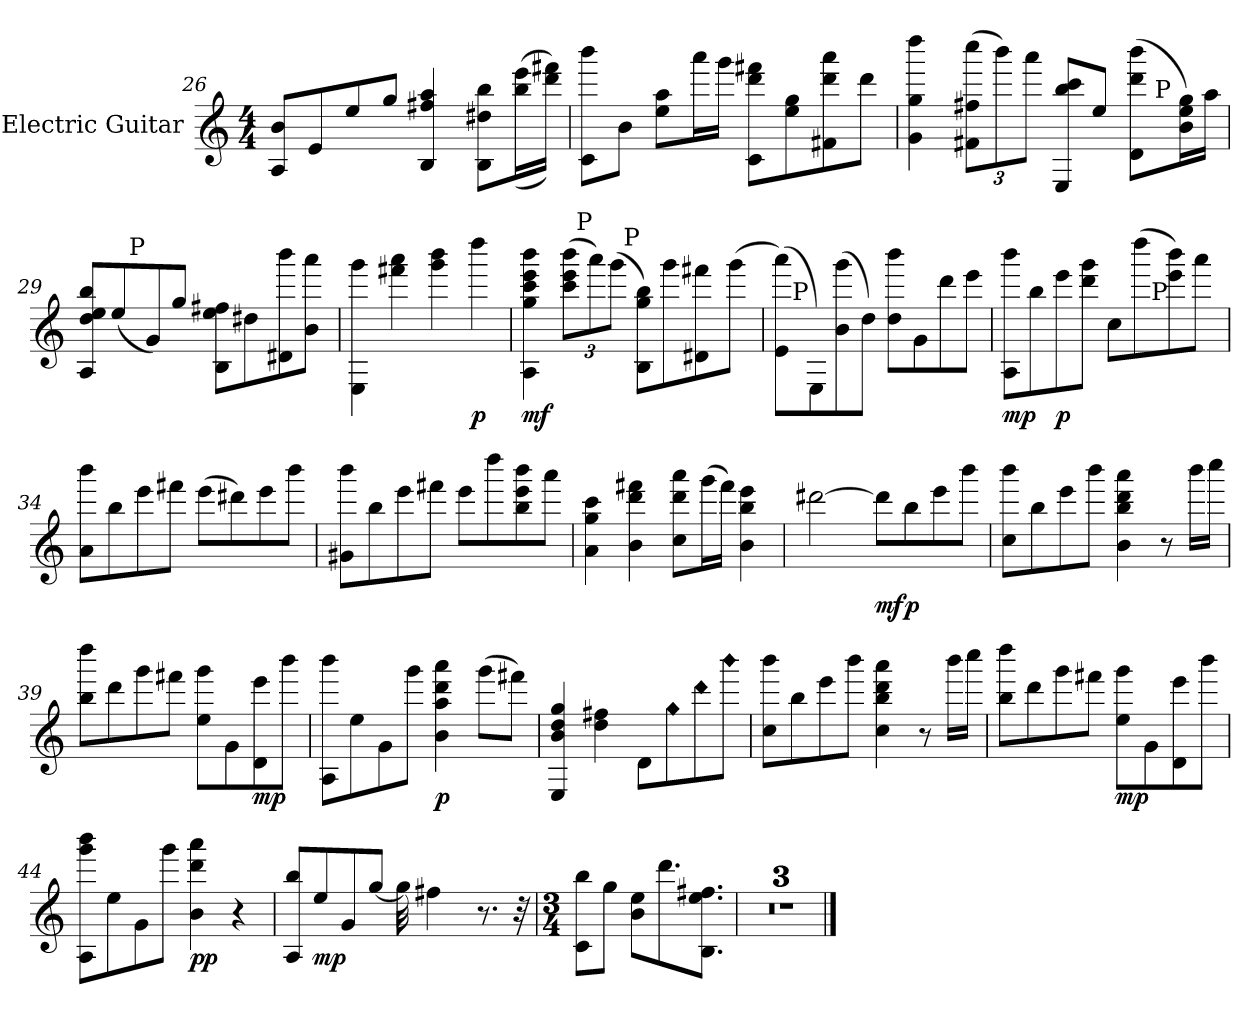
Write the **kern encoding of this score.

**kern	**dynam
*part1	*part1
*staff1	*staff1
*I"Electric Guitar	*
!!LO:LB:g=z
*clefG2	*
*ITrd7c12	*
*k[]	*
*C:	*
*M4/4	*
*MM75	*
=26	=26
8AA/ 8B/L	.
8E/	.
8e/	.
8g/J	.
4BB/ 4f#X/ 4a/	.
8BB\ 8d#X\ 8b\L	.
((16b\ 16ee\L	.
16dd\ 16ff#X\JJ))	.
=27	=27
*MM74	*
8C\ 8bb\L	.
8B\J	.
8e\ 8a\L	.
16aa\L	.
16gg\JJ	.
8C\ 8dd\ 8ff#X\L	.
8e\ 8g\	.
8F#X\ 8dd\ 8aa\	.
8dd\J	.
=28	=28
*MM75	*
*^	*
4G\ 4g\ 4ddd\	2ryy	.
*Xbrackettup	*	*
(12F#X\ 12f#X\ 12ccc\L	.	.
12bb\)	.	.
12aa\J	.	.
8EE/ 8b/ 8cc/L	4ryy	.
8e/J	.	.
(8D\ 8dd\ 8bb\L	16ryy	.
!	!LO:TX:a:t=P	!
.	8.ryy	.
16B\ 16e\ 16g\L)	.	.
16a\JJ	.	.
!!LO:LB:g=z	!!
=29	=29	=29
*MM74	*	*
8AA/ 8d/ 8e/ 8b/L	8.ryy	.
(8e/	.	.
!	!LO:TX:a:t=P	!
.	2ryy	.
8G/)	.	.
8g/J	.	.
8BB\ 8e\ 8f#X\L	.	.
8d#X\	.	.
.	4ryy	.
8D#X\ 8bb\	.	.
8B\ 8aa\J	.	.
.	16ryy	.
*v	*v	*
=30	=30
*MM73	*
4EE\ 4gg\	.
4ff#X\ 4aa\	.
4gg\ 4bb\	.
!	!LO:DY:b
4ddd\	p
=31	=31
*MM76	*
!	!LO:DY:b
*^	*
*	*^	*
4AA\ 4g\ 4cc\ 4ee\ 4bb\	6..ryy	3ryy	mf
(12cc\ 12ee\ 12bb\L	.	.	.
!	!LO:TX:a:t=P	!	!
.	3%2ryy	.	.
12aa\)	.	12.ryy	.
(12gg\J	.	.	.
!	!	!LO:TX:a:t=P	!
.	.	3ryy	.
8BB\ 8g\ 8b\L)	.	.	.
8gg\	.	.	.
8D#X\ 8ff#X\	.	.	.
.	.	6ryy	.
(8gg\J	.	.	.
.	24ryy	24ryy	.
*v	*v	*v	*
=32	=32
*MM76	*
*^	*
(8E\ 8aa\L)	16ryy	.
!	!LO:TX:a:t=P	!
.	2...ryy	.
8EE\)	.	.
(8B\ 8gg\	.	.
8d\J)	.	.
8d\ 8bb\L	.	.
8G\	.	.
8dd\	.	.
8ee\J	.	.
!!LO:LB:g=z	!!
=33	=33	=33
!	!	!LO:DY:b
8AA\ 8bb\L	2ryy	mp
8b\	.	.
!	!	!LO:DY:b
8ee\	.	p
8dd\ 8gg\J	.	.
8c\L	8.ryy	.
(8ddd\	.	.
!	!LO:TX:a:t=P	!
.	4ryy	.
8ee\ 8bb\)	.	.
8aa\J	.	.
.	16ryy	.
*v	*v	*
=34	=34
*MM75	*
8A\ 8bb\L	.
8b\	.
8ee\	.
8ff#X\J	.
(8ee\L	.
8dd#X\)	.
8ee\	.
8bb\J	.
=35	=35
8G#X\ 8bb\L	.
8b\	.
8ee\	.
8ff#X\J	.
8ee\L	.
8ddd\	.
8b\ 8ee\ 8bb\	.
8aa\J	.
!!LO:LB:g=z
=36	=36
*MM75	*
4A\ 4g\ 4cc\	.
4B\ 4dd\ 4ff#X\	.
*MM67	*
8c\ 8dd\ 8aa\L	.
(16gg\L	.
16ff#\JJ)	.
4B\ 4b\ 4ee\	.
=37	=37
*MM75	*
[2dd#X\	.
!	!LO:DY:b
8dd#\L]	mf
!	!LO:DY:b
8b\	p
8ee\	.
8bb\J	.
=38	=38
8c\ 8bb\L	.
8b\	.
8ee\	.
8bb\J	.
4B\ 4b\ 4dd\ 4aa\	.
8r	.
16bb\LL	.
16ccc\JJ	.
=39	=39
*MM75	*
8b\ 8ddd\L	.
8dd\	.
8gg\	.
8ff#X\J	.
8e\ 8gg\L	.
8G\	.
!	!LO:DY:b
8D\ 8ee\	mp
8bb\J	.
!!LO:LB:g=z
=40	=40
8AA\ 8bb\L	.
8e\	.
8G\	.
8gg\J	.
!	!LO:DY:b
4B\ 4a\ 4dd\ 4aa\	p
(8gg\L	.
8ff#X\J)	.
=41	=41
*MM74	*
4EE/ 4B/ 4d/ 4g/	.
4d\ 4f#X\	.
8D\L	.
!LO:N:head=diamond	!
8g\	.
!LO:N:head=diamond	!
8dd\	.
!LO:N:head=diamond	!
8bb\J	.
=42	=42
*MM76	*
8c\ 8bb\L	.
8b\	.
8ee\	.
8bb\J	.
4c\ 4b\ 4dd\ 4aa\	.
8r	.
16bb\LL	.
16ccc\JJ	.
=43	=43
*MM74	*
8b\ 8ddd\L	.
8dd\	.
8gg\	.
8ff#X\J	.
!	!LO:DY:b
8e\ 8gg\L	mp
8G\	.
8D\ 8ee\	.
8bb\J	.
!!LO:LB:g=z
=44	=44
8AA\ 8gg\ 8bb\L	.
8e\	.
8G\	.
8gg\J	.
*MM68	*
!	!LO:DY:b
4B\ 4dd\ 4aa\	pp
4r	.
=45	=45
*MM75	*
!LO:N:n=2:head=diamond	!
*^	*
8AA/ 8b/L	2.ryy	.
!	!	!LO:DY:b
8e/	.	mp
8G/	.	.
[8g/J	.	.
32g\]	.	.
*MM59	*	*
4f#X\	.	.
*MM54	*	*
.	4ryy	.
8.r	.	.
32r	.	.
*v	*v	*
=46	=46
*M3/4	*
*MM74	*
8C\ 8b\L	.
8g\J	.
8B\ 8e\L	.
8.dd\	.
8.BB\ 8.e\ 8.f#X\J	.
=47	=47
2.r	.
=48	=48
2.r	.
=49	=49
2.r	.
==	==
*-	*-
